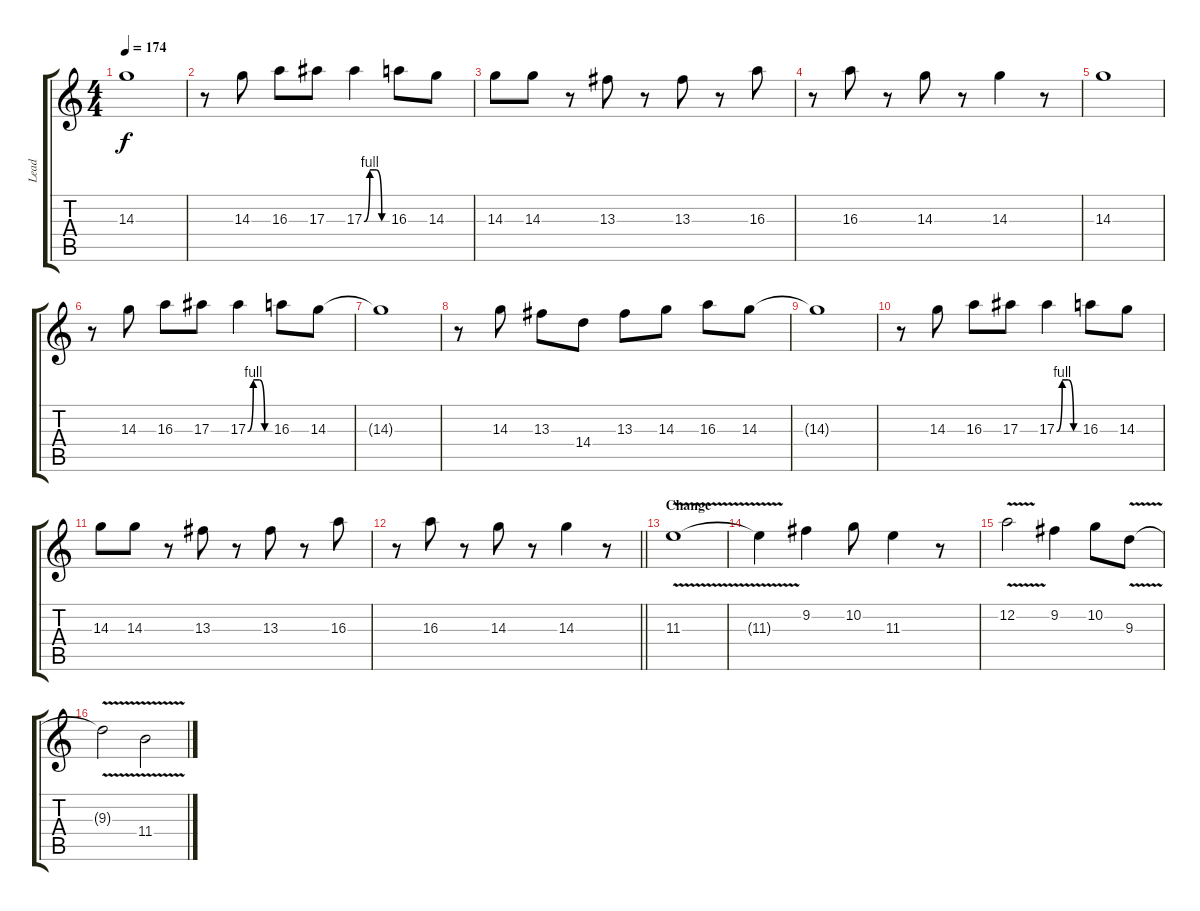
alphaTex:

\track ("Lead" "Lead") {instrument overdrivenguitar}
\staff {score tabs}
\tuning (D4 A3 F3 C3 G2 D2) {hide}
\ts (4 4)
\tempo 174
\clef g2
\ks c
14.3{t}.1{dy f} |
r.8 14.3.8 16.3.8 17.3.8 17.3{be (custom 0 0 15 4 31 4 46 0 60 0)}.4 16.3.8 14.3.8 |
14.3.8 14.3.8 r.8 13.3.8 r.8 13.3.8 r.8 16.3.8 |
r.8 16.3.8 r.8 14.3.8 r.8 14.3.4 r.8 |
14.3.1 |
r.8 14.3.8 16.3.8 17.3.8 17.3{be (custom 0 0 15 4 31 4 46 0 60 0)}.4 16.3.8 14.3.8 |
14.3{t}.1 |
r.8 14.3.8 13.3.8 14.4.8 13.3.8 14.3.8 16.3.8 14.3.8 |
14.3{t}.1 |
r.8 14.3.8 16.3.8 17.3.8 17.3{be (custom 0 0 15 4 31 4 46 0 60 0)}.4 16.3.8 14.3.8 |
14.3.8 14.3.8 r.8 13.3.8 r.8 13.3.8 r.8 16.3.8 |
\barLineRight lightlight
r.8 16.3.8 r.8 14.3.8 r.8 14.3.4 r.8 |
\section ("" "Change")
11.3{v}.1 |
11.3{t}.4 9.2.4 10.2.8 11.3.4 r.8 |
12.2{v}.2 9.2.4 10.2.8 9.3{v}.8 |
9.3{t}.2 11.4{v}.2
